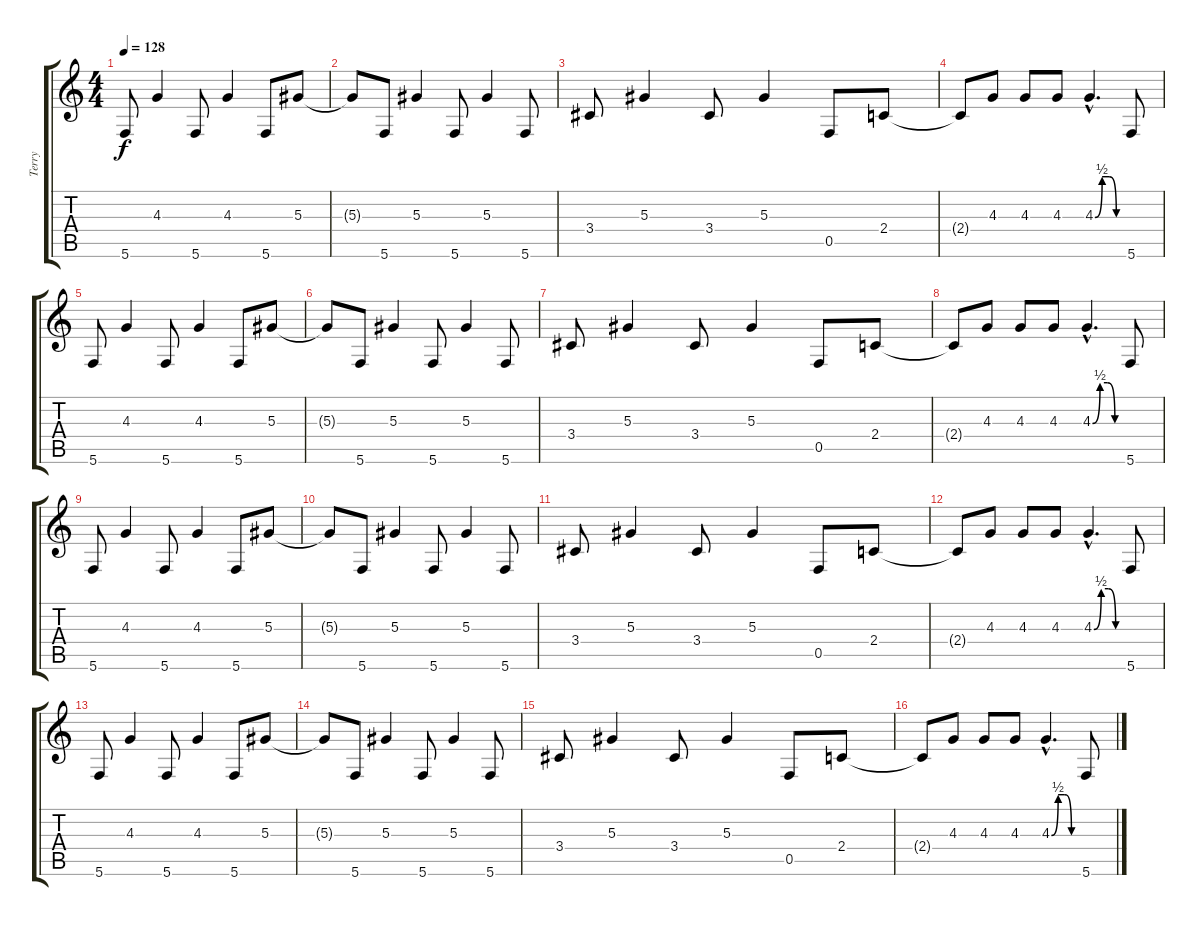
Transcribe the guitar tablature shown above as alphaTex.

\track ("Terry" "Terry") {instrument electricguitarjazz}
\staff {score tabs}
\tuning (C4 G3 Eb3 Bb2 F2 C2) {hide}
\ts (4 4)
\tempo 128
\clef g2
\ks c
5.6.8{dy f} 4.3.4 5.6.8 4.3.4 5.6.8 5.3.8 |
5.3{t}.8 5.6.8 5.3.4 5.6.8 5.3.4 5.6.8 |
3.4.8 5.3.4 3.4.8 5.3.4 0.5.8 2.4.8 |
2.4{t}.8 4.3.8 4.3.8 4.3.8 4.3{be (custom 0 0 15 2 30 2 45 0 60 0) hac}.4{d} 5.6.8 |
5.6.8 4.3.4 5.6.8 4.3.4 5.6.8 5.3.8 |
5.3{t}.8 5.6.8 5.3.4 5.6.8 5.3.4 5.6.8 |
3.4.8 5.3.4 3.4.8 5.3.4 0.5.8 2.4.8 |
2.4{t}.8 4.3.8 4.3.8 4.3.8 4.3{be (custom 0 0 15 2 30 2 45 0 60 0) hac}.4{d} 5.6.8 |
5.6.8 4.3.4 5.6.8 4.3.4 5.6.8 5.3.8 |
5.3{t}.8 5.6.8 5.3.4 5.6.8 5.3.4 5.6.8 |
3.4.8 5.3.4 3.4.8 5.3.4 0.5.8 2.4.8 |
2.4{t}.8 4.3.8 4.3.8 4.3.8 4.3{be (custom 0 0 15 2 30 2 45 0 60 0) hac}.4{d} 5.6.8 |
5.6.8 4.3.4 5.6.8 4.3.4 5.6.8 5.3.8 |
5.3{t}.8 5.6.8 5.3.4 5.6.8 5.3.4 5.6.8 |
3.4.8 5.3.4 3.4.8 5.3.4 0.5.8 2.4.8 |
2.4{t}.8 4.3.8 4.3.8 4.3.8 4.3{be (custom 0 0 15 2 30 2 45 0 60 0) hac}.4{d} 5.6.8
